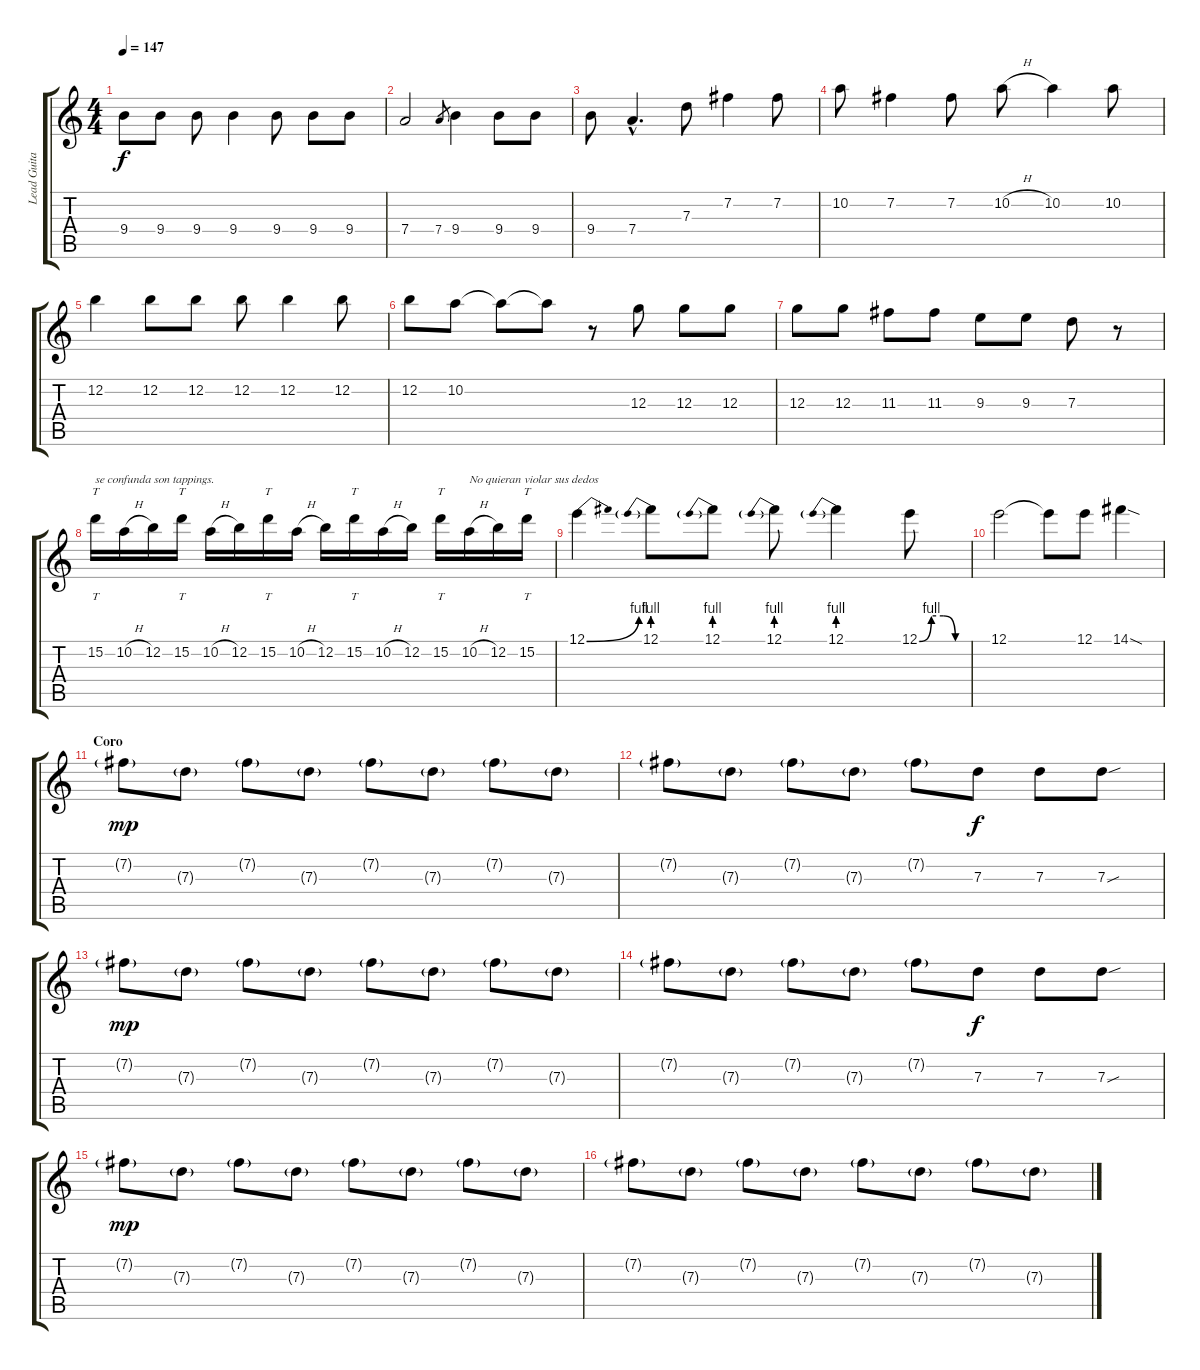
\track ("Lead Guitar" "Lead Guita") {instrument distortionguitar}
\staff {score tabs}
\tuning (E4 B3 G3 D3 A2 E2) {hide}
\ts (4 4)
\tempo 147
\clef g2
\ks c
9.4.8{dy f} 9.4.8 9.4.8 9.4.4 9.4.8 9.4.8 9.4.8 |
7.4.2 7.4.8{gr} 9.4.4 9.4.8 9.4.8 |
9.4.8 7.4{hac}.4{d} 7.3.8 7.2.4 7.2.8 |
10.2.8 7.2.4 7.2.8 10.2{h}.8 10.2.4 10.2.8 |
12.2.4 12.2.8 12.2.8 12.2.8 12.2.4 12.2.8 |
12.2.8 10.2.8 10.2{t}.8 10.2{t}.8 r.8 12.3.8 12.3.8 12.3.8 |
12.3.8 12.3.8 11.3.8 11.3.8 9.3.8 9.3.8 7.3.8 r.8 |
15.2.16{tt txt "se confunda son tappings."} 10.2{h}.16 12.2.16 15.2.16{tt} 10.2{h}.16 12.2.16 15.2.16{tt} 10.2{h}.16 12.2.16 15.2.16{tt} 10.2{h}.16 12.2.16 15.2.16{tt} 10.2{h}.16{txt "No quieran violar sus dedos "} 12.2.16 15.2.16{tt} |
12.1{be (bend 0 0 60 4)}.4 12.1{be (prebend 0 4 60 4)}.8 12.1{be (prebend 0 4 60 4)}.8 12.1{be (prebend 0 4 60 4)}.8 12.1{be (prebend 0 4 60 4)}.4 12.1{be (custom 0 0 15 4 30 4 45 0 60 0)}.8 |
12.1.2 12.1{t}.8 12.1.8 14.1{sod}.4 |
\section ("" "Coro")
7.2{g}.8{dy mp} 7.3{g}.8 7.2{g}.8 7.3{g}.8 7.2{g}.8 7.3{g}.8 7.2{g}.8 7.3{g}.8 |
7.2{g}.8 7.3{g}.8 7.2{g}.8 7.3{g}.8 7.2{g}.8 7.3.8{dy f} 7.3.8 7.3{sou}.8 |
7.2{g}.8{dy mp} 7.3{g}.8 7.2{g}.8 7.3{g}.8 7.2{g}.8 7.3{g}.8 7.2{g}.8 7.3{g}.8 |
7.2{g}.8 7.3{g}.8 7.2{g}.8 7.3{g}.8 7.2{g}.8 7.3.8{dy f} 7.3.8 7.3{sou}.8 |
7.2{g}.8{dy mp} 7.3{g}.8 7.2{g}.8 7.3{g}.8 7.2{g}.8 7.3{g}.8 7.2{g}.8 7.3{g}.8 |
7.2{g}.8 7.3{g}.8 7.2{g}.8 7.3{g}.8 7.2{g}.8 7.3{g}.8 7.2{g}.8 7.3{g}.8
